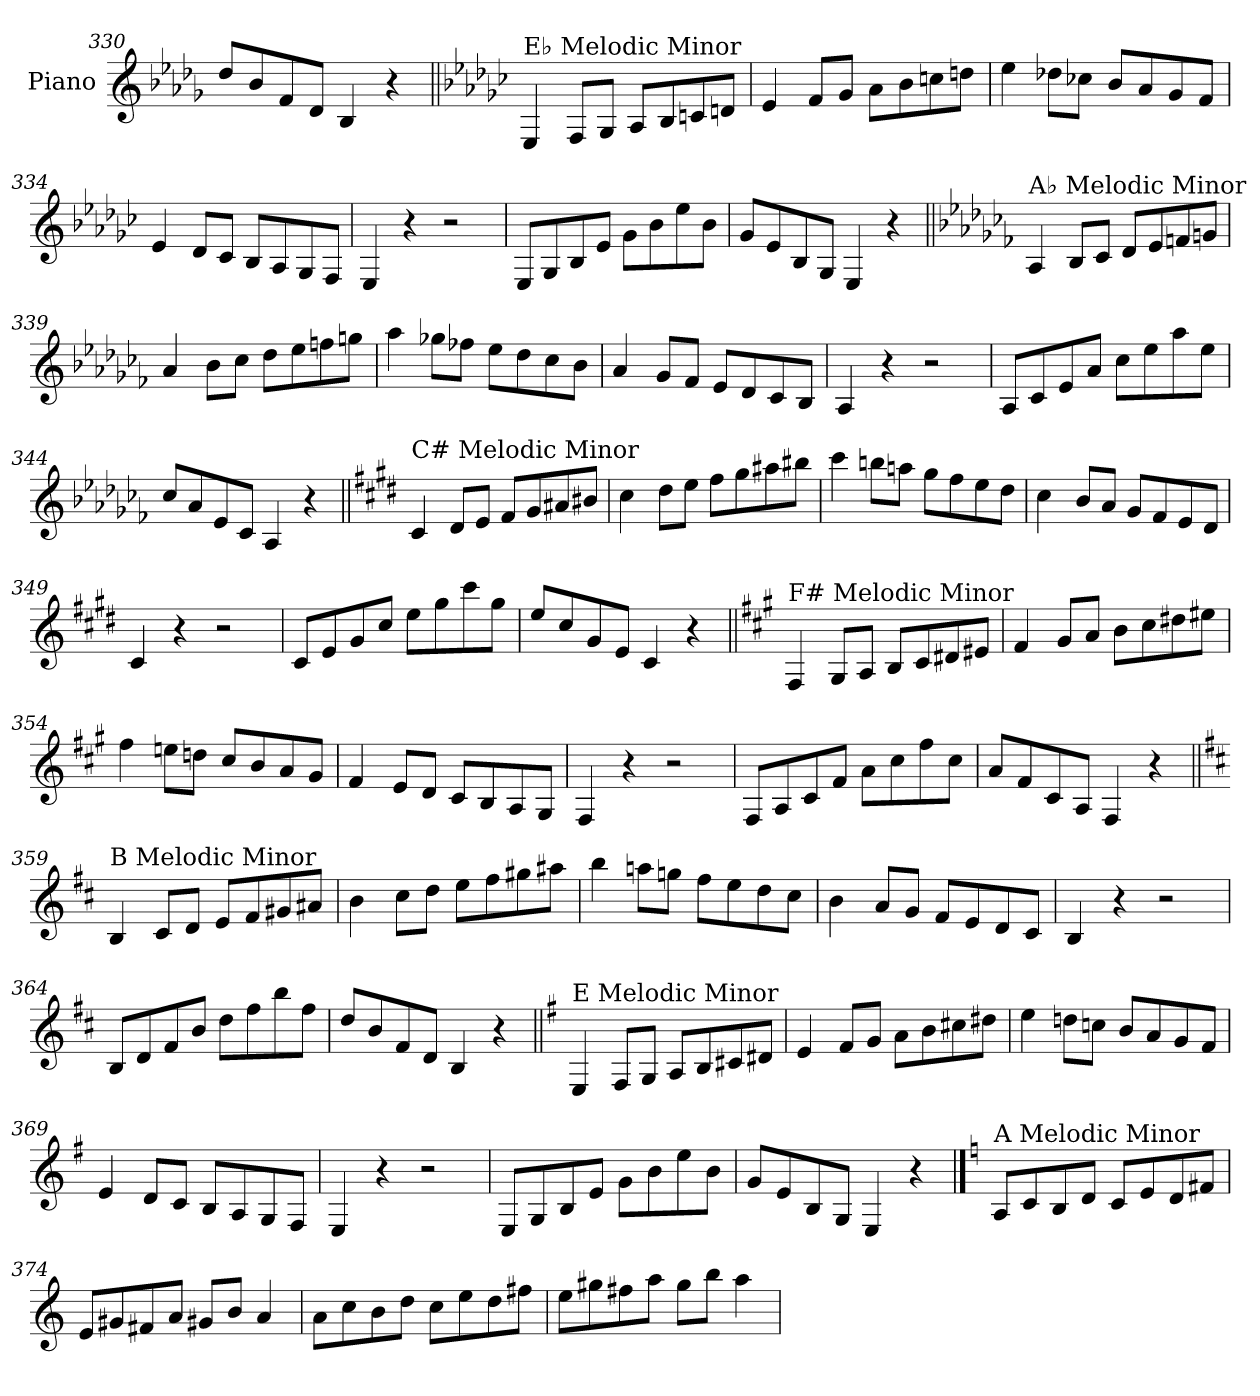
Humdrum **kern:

**kern
*part1
*staff1
*I"Piano
*I'Pno.
*clefG2
*k[b-e-a-d-g-]
=330
8dd-/L
8b-/
8f/
8d-/J
4B-/
4r
!!LO:LB:g=z
=331||
*k[b-e-a-d-g-c-]
!LO:TX:a:t=E♭ Melodic Minor
4E-/
8F/L
8G-/J
8A-/L
8B-/
8cn/
8dn/J
=332
4e-/
8f/L
8g-/J
8a-\L
8b-\
8ccn\
8ddn\J
=333
4ee-\
8dd-X\L
8cc-X\J
8b-/L
8a-/
8g-/
8f/J
=334
4e-/
8d-/L
8c-/J
8B-/L
8A-/
8G-/
8F/J
=335
4E-/
4r
2r
=336
8E-/L
8G-/
8B-/
8e-/J
8g-\L
8b-\
8ee-\
8b-\J
=337
8g-/L
8e-/
8B-/
8G-/J
4E-/
4r
!!LO:LB:g=z
=338||
*k[b-e-a-d-g-c-f-]
!LO:TX:a:t=A♭ Melodic Minor
4A-/
8B-/L
8c-/J
8d-/L
8e-/
8fn/
8gn/J
=339
4a-/
8b-\L
8cc-\J
8dd-\L
8ee-\
8ffn\
8ggn\J
=340
4aa-\
8gg-X\L
8ff-X\J
8ee-\L
8dd-\
8cc-\
8b-\J
=341
4a-/
8g-/L
8f-/J
8e-/L
8d-/
8c-/
8B-/J
=342
4A-/
4r
2r
=343
8A-/L
8c-/
8e-/
8a-/J
8cc-\L
8ee-\
8aa-\
8ee-\J
=344
8cc-/L
8a-/
8e-/
8c-/J
4A-/
4r
!!LO:LB:g=z
=345||
*k[f#c#g#d#]
!LO:TX:a:t=C# Melodic Minor
4c#/
8d#/L
8e/J
8f#/L
8g#/
8a#X/
8b#X/J
=346
4cc#\
8dd#\L
8ee\J
8ff#\L
8gg#\
8aa#X\
8bb#X\J
=347
4ccc#\
8bbn\L
8aan\J
8gg#\L
8ff#\
8ee\
8dd#\J
=348
4cc#\
8b/L
8a/J
8g#/L
8f#/
8e/
8d#/J
=349
4c#/
4r
2r
=350
8c#/L
8e/
8g#/
8cc#/J
8ee\L
8gg#\
8ccc#\
8gg#\J
=351
8ee/L
8cc#/
8g#/
8e/J
4c#/
4r
!!LO:LB:g=z
=352||
*k[f#c#g#]
!LO:TX:a:t=F# Melodic Minor
4F#/
8G#/L
8A/J
8B/L
8c#/
8d#X/
8e#X/J
=353
4f#/
8g#/L
8a/J
8b\L
8cc#\
8dd#X\
8ee#X\J
=354
4ff#\
8een\L
8ddn\J
8cc#/L
8b/
8a/
8g#/J
=355
4f#/
8e/L
8d/J
8c#/L
8B/
8A/
8G#/J
=356
4F#/
4r
2r
=357
8F#/L
8A/
8c#/
8f#/J
8a\L
8cc#\
8ff#\
8cc#\J
=358
8a/L
8f#/
8c#/
8A/J
4F#/
4r
!!LO:LB:g=z
=359||
*k[f#c#]
!LO:TX:a:t=B Melodic Minor
4B/
8c#/L
8d/J
8e/L
8f#/
8g#X/
8a#X/J
=360
4b\
8cc#\L
8dd\J
8ee\L
8ff#\
8gg#X\
8aa#X\J
=361
4bb\
8aan\L
8ggn\J
8ff#\L
8ee\
8dd\
8cc#\J
=362
4b\
8a/L
8g/J
8f#/L
8e/
8d/
8c#/J
=363
4B/
4r
2r
=364
8B/L
8d/
8f#/
8b/J
8dd\L
8ff#\
8bb\
8ff#\J
=365
8dd/L
8b/
8f#/
8d/J
4B/
4r
!!LO:LB:g=z
=366||
*k[f#]
!LO:TX:a:t=E Melodic Minor
4E/
8F#/L
8G/J
8A/L
8B/
8c#X/
8d#X/J
=367
4e/
8f#/L
8g/J
8a\L
8b\
8cc#X\
8dd#X\J
=368
4ee\
8ddn\L
8ccn\J
8b/L
8a/
8g/
8f#/J
=369
4e/
8d/L
8c/J
8B/L
8A/
8G/
8F#/J
=370
4E/
4r
2r
=371
8E/L
8G/
8B/
8e/J
8g\L
8b\
8ee\
8b\J
=372
8g/L
8e/
8B/
8G/J
4E/
4r
!!LO:PB:g=z
==373
*k[]
!LO:TX:a:t=A Melodic Minor
8A/L
8c/
8B/
8d/J
8c/L
8e/
8d/
8f#X/J
=374
8e/L
8g#X/
8f#X/
8a/J
8g#X/L
8b/J
4a/
=375
8a\L
8cc\
8b\
8dd\J
8cc\L
8ee\
8dd\
8ff#X\J
=376
8ee\L
8gg#X\
8ff#X\
8aa\J
8gg#\L
8bb\J
4aa\
=
*-
